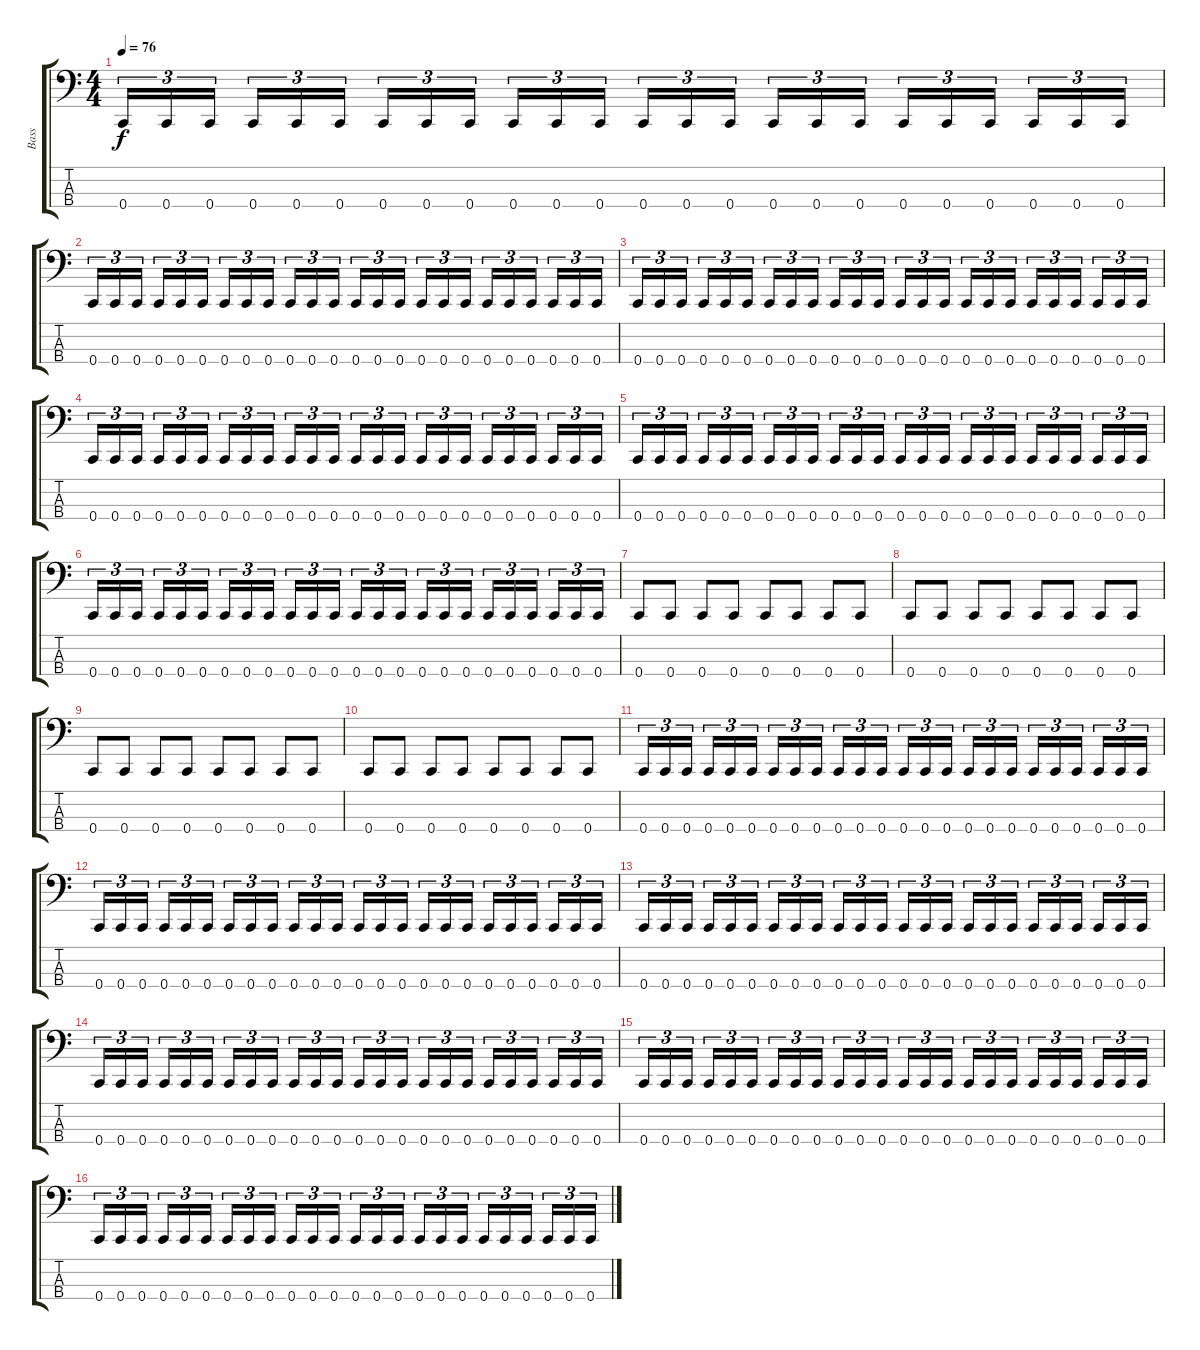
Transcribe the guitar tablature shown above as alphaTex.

\track ("Bass" "Bass") {instrument electricbassfinger}
\staff {score tabs}
\tuning (Eb2 Bb1 F1 C1) {hide}
\ts (4 4)
\tempo 76
\clef f4
\ks c
0.4.16{tu (3 2) dy f} 0.4.16{tu (3 2)} 0.4.16{tu (3 2) beam splitsecondary} 0.4.16{tu (3 2)} 0.4.16{tu (3 2)} 0.4.16{tu (3 2)} 0.4.16{tu (3 2)} 0.4.16{tu (3 2)} 0.4.16{tu (3 2) beam splitsecondary} 0.4.16{tu (3 2)} 0.4.16{tu (3 2)} 0.4.16{tu (3 2)} 0.4.16{tu (3 2)} 0.4.16{tu (3 2)} 0.4.16{tu (3 2) beam splitsecondary} 0.4.16{tu (3 2)} 0.4.16{tu (3 2)} 0.4.16{tu (3 2)} 0.4.16{tu (3 2)} 0.4.16{tu (3 2)} 0.4.16{tu (3 2) beam splitsecondary} 0.4.16{tu (3 2)} 0.4.16{tu (3 2)} 0.4.16{tu (3 2)} |
0.4.16{tu (3 2)} 0.4.16{tu (3 2)} 0.4.16{tu (3 2) beam splitsecondary} 0.4.16{tu (3 2)} 0.4.16{tu (3 2)} 0.4.16{tu (3 2)} 0.4.16{tu (3 2)} 0.4.16{tu (3 2)} 0.4.16{tu (3 2) beam splitsecondary} 0.4.16{tu (3 2)} 0.4.16{tu (3 2)} 0.4.16{tu (3 2)} 0.4.16{tu (3 2)} 0.4.16{tu (3 2)} 0.4.16{tu (3 2) beam splitsecondary} 0.4.16{tu (3 2)} 0.4.16{tu (3 2)} 0.4.16{tu (3 2)} 0.4.16{tu (3 2)} 0.4.16{tu (3 2)} 0.4.16{tu (3 2) beam splitsecondary} 0.4.16{tu (3 2)} 0.4.16{tu (3 2)} 0.4.16{tu (3 2)} |
0.4.16{tu (3 2)} 0.4.16{tu (3 2)} 0.4.16{tu (3 2) beam splitsecondary} 0.4.16{tu (3 2)} 0.4.16{tu (3 2)} 0.4.16{tu (3 2)} 0.4.16{tu (3 2)} 0.4.16{tu (3 2)} 0.4.16{tu (3 2) beam splitsecondary} 0.4.16{tu (3 2)} 0.4.16{tu (3 2)} 0.4.16{tu (3 2)} 0.4.16{tu (3 2)} 0.4.16{tu (3 2)} 0.4.16{tu (3 2) beam splitsecondary} 0.4.16{tu (3 2)} 0.4.16{tu (3 2)} 0.4.16{tu (3 2)} 0.4.16{tu (3 2)} 0.4.16{tu (3 2)} 0.4.16{tu (3 2) beam splitsecondary} 0.4.16{tu (3 2)} 0.4.16{tu (3 2)} 0.4.16{tu (3 2)} |
0.4.16{tu (3 2)} 0.4.16{tu (3 2)} 0.4.16{tu (3 2) beam splitsecondary} 0.4.16{tu (3 2)} 0.4.16{tu (3 2)} 0.4.16{tu (3 2)} 0.4.16{tu (3 2)} 0.4.16{tu (3 2)} 0.4.16{tu (3 2) beam splitsecondary} 0.4.16{tu (3 2)} 0.4.16{tu (3 2)} 0.4.16{tu (3 2)} 0.4.16{tu (3 2)} 0.4.16{tu (3 2)} 0.4.16{tu (3 2) beam splitsecondary} 0.4.16{tu (3 2)} 0.4.16{tu (3 2)} 0.4.16{tu (3 2)} 0.4.16{tu (3 2)} 0.4.16{tu (3 2)} 0.4.16{tu (3 2) beam splitsecondary} 0.4.16{tu (3 2)} 0.4.16{tu (3 2)} 0.4.16{tu (3 2)} |
0.4.16{tu (3 2)} 0.4.16{tu (3 2)} 0.4.16{tu (3 2) beam splitsecondary} 0.4.16{tu (3 2)} 0.4.16{tu (3 2)} 0.4.16{tu (3 2)} 0.4.16{tu (3 2)} 0.4.16{tu (3 2)} 0.4.16{tu (3 2) beam splitsecondary} 0.4.16{tu (3 2)} 0.4.16{tu (3 2)} 0.4.16{tu (3 2)} 0.4.16{tu (3 2)} 0.4.16{tu (3 2)} 0.4.16{tu (3 2) beam splitsecondary} 0.4.16{tu (3 2)} 0.4.16{tu (3 2)} 0.4.16{tu (3 2)} 0.4.16{tu (3 2)} 0.4.16{tu (3 2)} 0.4.16{tu (3 2) beam splitsecondary} 0.4.16{tu (3 2)} 0.4.16{tu (3 2)} 0.4.16{tu (3 2)} |
0.4.16{tu (3 2)} 0.4.16{tu (3 2)} 0.4.16{tu (3 2) beam splitsecondary} 0.4.16{tu (3 2)} 0.4.16{tu (3 2)} 0.4.16{tu (3 2)} 0.4.16{tu (3 2)} 0.4.16{tu (3 2)} 0.4.16{tu (3 2) beam splitsecondary} 0.4.16{tu (3 2)} 0.4.16{tu (3 2)} 0.4.16{tu (3 2)} 0.4.16{tu (3 2)} 0.4.16{tu (3 2)} 0.4.16{tu (3 2) beam splitsecondary} 0.4.16{tu (3 2)} 0.4.16{tu (3 2)} 0.4.16{tu (3 2)} 0.4.16{tu (3 2)} 0.4.16{tu (3 2)} 0.4.16{tu (3 2) beam splitsecondary} 0.4.16{tu (3 2)} 0.4.16{tu (3 2)} 0.4.16{tu (3 2)} |
0.4.8 0.4.8 0.4.8 0.4.8 0.4.8 0.4.8 0.4.8 0.4.8 |
0.4.8 0.4.8 0.4.8 0.4.8 0.4.8 0.4.8 0.4.8 0.4.8 |
0.4.8 0.4.8 0.4.8 0.4.8 0.4.8 0.4.8 0.4.8 0.4.8 |
0.4.8 0.4.8 0.4.8 0.4.8 0.4.8 0.4.8 0.4.8 0.4.8 |
0.4.16{tu (3 2)} 0.4.16{tu (3 2)} 0.4.16{tu (3 2) beam splitsecondary} 0.4.16{tu (3 2)} 0.4.16{tu (3 2)} 0.4.16{tu (3 2)} 0.4.16{tu (3 2)} 0.4.16{tu (3 2)} 0.4.16{tu (3 2) beam splitsecondary} 0.4.16{tu (3 2)} 0.4.16{tu (3 2)} 0.4.16{tu (3 2)} 0.4.16{tu (3 2)} 0.4.16{tu (3 2)} 0.4.16{tu (3 2) beam splitsecondary} 0.4.16{tu (3 2)} 0.4.16{tu (3 2)} 0.4.16{tu (3 2)} 0.4.16{tu (3 2)} 0.4.16{tu (3 2)} 0.4.16{tu (3 2) beam splitsecondary} 0.4.16{tu (3 2)} 0.4.16{tu (3 2)} 0.4.16{tu (3 2)} |
0.4.16{tu (3 2)} 0.4.16{tu (3 2)} 0.4.16{tu (3 2) beam splitsecondary} 0.4.16{tu (3 2)} 0.4.16{tu (3 2)} 0.4.16{tu (3 2)} 0.4.16{tu (3 2)} 0.4.16{tu (3 2)} 0.4.16{tu (3 2) beam splitsecondary} 0.4.16{tu (3 2)} 0.4.16{tu (3 2)} 0.4.16{tu (3 2)} 0.4.16{tu (3 2)} 0.4.16{tu (3 2)} 0.4.16{tu (3 2) beam splitsecondary} 0.4.16{tu (3 2)} 0.4.16{tu (3 2)} 0.4.16{tu (3 2)} 0.4.16{tu (3 2)} 0.4.16{tu (3 2)} 0.4.16{tu (3 2) beam splitsecondary} 0.4.16{tu (3 2)} 0.4.16{tu (3 2)} 0.4.16{tu (3 2)} |
0.4.16{tu (3 2)} 0.4.16{tu (3 2)} 0.4.16{tu (3 2) beam splitsecondary} 0.4.16{tu (3 2)} 0.4.16{tu (3 2)} 0.4.16{tu (3 2)} 0.4.16{tu (3 2)} 0.4.16{tu (3 2)} 0.4.16{tu (3 2) beam splitsecondary} 0.4.16{tu (3 2)} 0.4.16{tu (3 2)} 0.4.16{tu (3 2)} 0.4.16{tu (3 2)} 0.4.16{tu (3 2)} 0.4.16{tu (3 2) beam splitsecondary} 0.4.16{tu (3 2)} 0.4.16{tu (3 2)} 0.4.16{tu (3 2)} 0.4.16{tu (3 2)} 0.4.16{tu (3 2)} 0.4.16{tu (3 2) beam splitsecondary} 0.4.16{tu (3 2)} 0.4.16{tu (3 2)} 0.4.16{tu (3 2)} |
0.4.16{tu (3 2)} 0.4.16{tu (3 2)} 0.4.16{tu (3 2) beam splitsecondary} 0.4.16{tu (3 2)} 0.4.16{tu (3 2)} 0.4.16{tu (3 2)} 0.4.16{tu (3 2)} 0.4.16{tu (3 2)} 0.4.16{tu (3 2) beam splitsecondary} 0.4.16{tu (3 2)} 0.4.16{tu (3 2)} 0.4.16{tu (3 2)} 0.4.16{tu (3 2)} 0.4.16{tu (3 2)} 0.4.16{tu (3 2) beam splitsecondary} 0.4.16{tu (3 2)} 0.4.16{tu (3 2)} 0.4.16{tu (3 2)} 0.4.16{tu (3 2)} 0.4.16{tu (3 2)} 0.4.16{tu (3 2) beam splitsecondary} 0.4.16{tu (3 2)} 0.4.16{tu (3 2)} 0.4.16{tu (3 2)} |
0.4.16{tu (3 2)} 0.4.16{tu (3 2)} 0.4.16{tu (3 2) beam splitsecondary} 0.4.16{tu (3 2)} 0.4.16{tu (3 2)} 0.4.16{tu (3 2)} 0.4.16{tu (3 2)} 0.4.16{tu (3 2)} 0.4.16{tu (3 2) beam splitsecondary} 0.4.16{tu (3 2)} 0.4.16{tu (3 2)} 0.4.16{tu (3 2)} 0.4.16{tu (3 2)} 0.4.16{tu (3 2)} 0.4.16{tu (3 2) beam splitsecondary} 0.4.16{tu (3 2)} 0.4.16{tu (3 2)} 0.4.16{tu (3 2)} 0.4.16{tu (3 2)} 0.4.16{tu (3 2)} 0.4.16{tu (3 2) beam splitsecondary} 0.4.16{tu (3 2)} 0.4.16{tu (3 2)} 0.4.16{tu (3 2)} |
0.4.16{tu (3 2)} 0.4.16{tu (3 2)} 0.4.16{tu (3 2) beam splitsecondary} 0.4.16{tu (3 2)} 0.4.16{tu (3 2)} 0.4.16{tu (3 2)} 0.4.16{tu (3 2)} 0.4.16{tu (3 2)} 0.4.16{tu (3 2) beam splitsecondary} 0.4.16{tu (3 2)} 0.4.16{tu (3 2)} 0.4.16{tu (3 2)} 0.4.16{tu (3 2)} 0.4.16{tu (3 2)} 0.4.16{tu (3 2) beam splitsecondary} 0.4.16{tu (3 2)} 0.4.16{tu (3 2)} 0.4.16{tu (3 2)} 0.4.16{tu (3 2)} 0.4.16{tu (3 2)} 0.4.16{tu (3 2) beam splitsecondary} 0.4.16{tu (3 2)} 0.4.16{tu (3 2)} 0.4.16{tu (3 2)}
